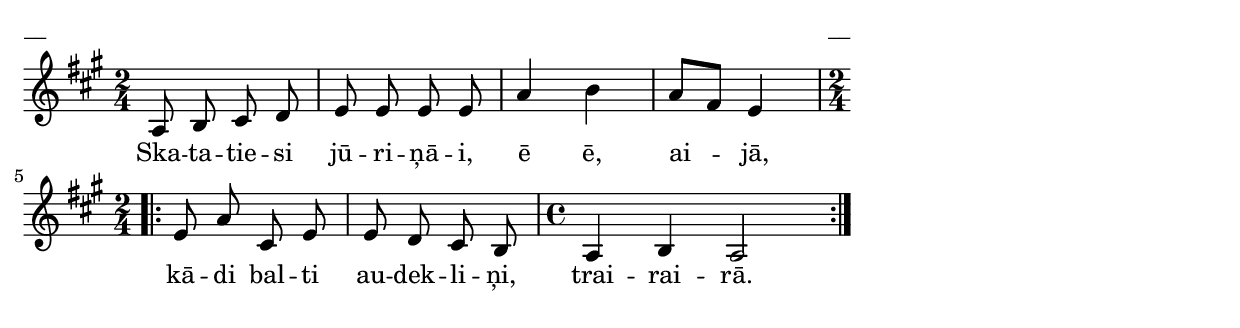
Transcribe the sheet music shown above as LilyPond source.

\version "2.13.16"
%\header {
%    title = "Skatatiesi jūriņāi",AA lapas
%}
\paper {
line-width = 14\cm
left-margin = 0.4\cm
between-system-padding = 0.1\cm
between-system-space = 0.1\cm
}
\layout {
indent = #0
ragged-last = ##f
}

voiceA = \relative c' {
\clef "treble"
\key a \major 
\time 2/4
a8 b cis d |
e8 e e e |
a4 b |
a8[ fis] e4 |
\repeat volta 2 {
\time 2/4
e8 a cis, e |
e8 d cis b |
\time 4/4 |
a4 b a2 |
}
} 

lyricA = \lyricmode {
Ska -- ta -- tie -- si jū -- ri -- ņā -- i, ē ē, ai -- jā,
kā -- di bal -- ti au -- dek -- li -- ņi, trai -- rai -- rā. 
} 

fullScore = <<
\new Staff {
<<
\new Voice = "voiceA" { \oneVoice \autoBeamOff \voiceA }
\lyricsto "voiceA" \new Lyrics \lyricA
>>
}
>>

\score {
\fullScore
\header { piece = "__" opus = "__" }
}
\markup { \with-color #(x11-color 'white) \sans \smaller "__" }
\score {
\unfoldRepeats
\fullScore
\midi {
\context { \Staff \remove "Staff_performer" }
\context { \Voice \consists "Staff_performer" }
}
}


